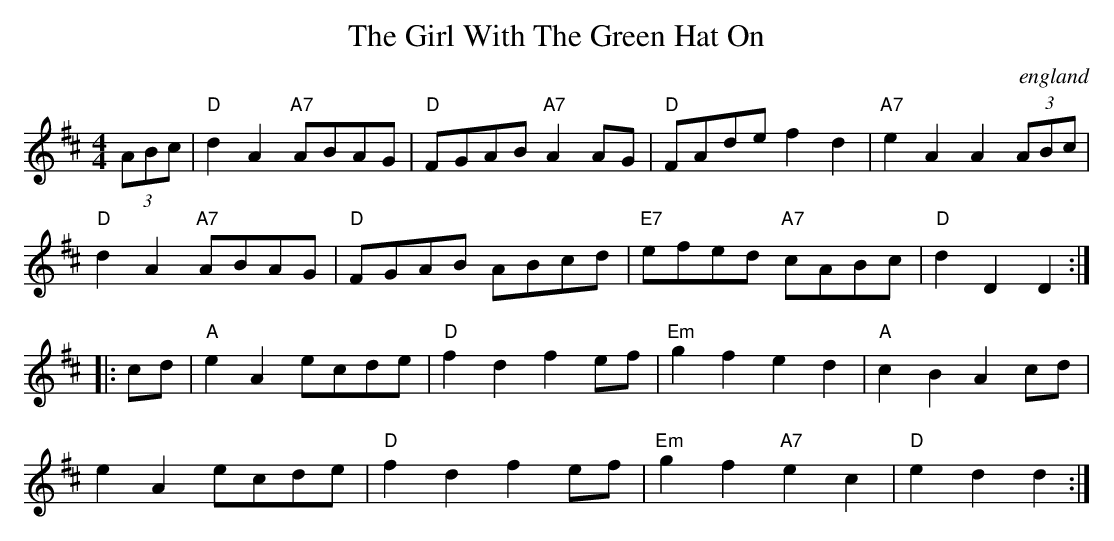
X:1
T:The Girl With The Green Hat On
O:england
M:4/4
L:1/4
K:D
(3A/2B/2c/2|"D"dA "A7"A/2B/2A/2G/2|"D"F/2G/2A/2B/2 "A7"AA/2G/2|\
"D"F/2A/2d/2e/2 fd|"A7"eA A(3A/2B/2c/2|
"D"dA "A7"A/2B/2A/2G/2|"D"F/2G/2A/2B/2 A/2B/2c/2d/2|\
"E7"e/2f/2e/2d/2 "A7"c/2A/2B/2c/2|"D"dD D::
c/2d/2|"A"eA e/2c/2d/2e/2|"D"fd fe/2f/2|"Em"gf ed|"A"cB Ac/2d/2|
eA e/2c/2d/2e/2|"D"fd fe/2f/2|"Em"gf "A7"ec|"D"ed d:|
